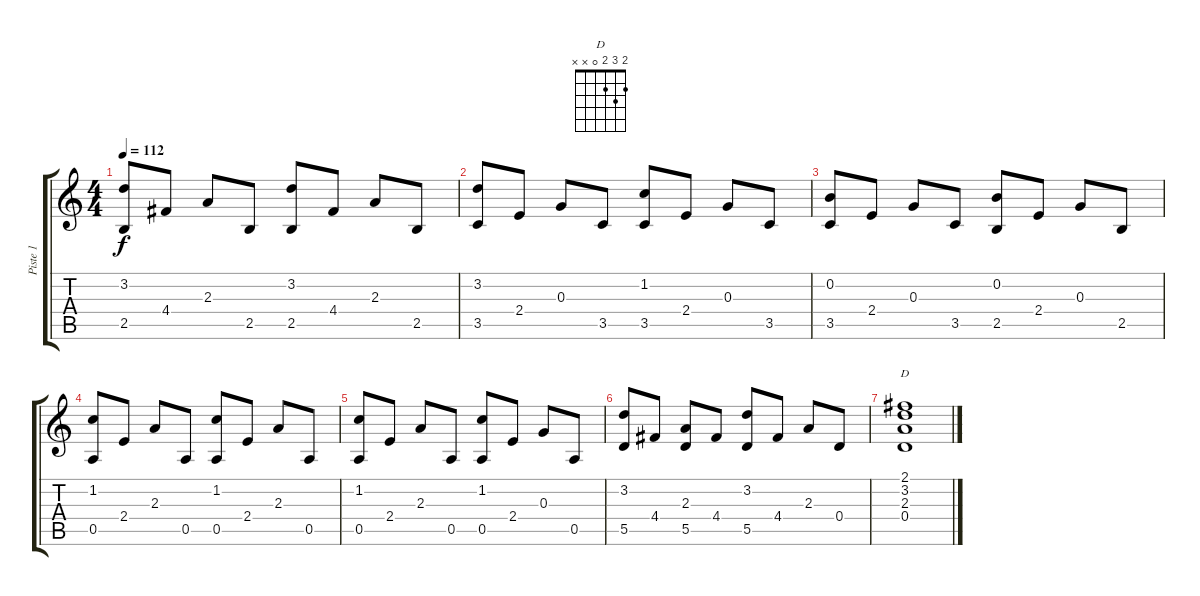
\track ("Piste 1" "Piste 1") {instrument acousticguitarnylon}
\staff {score tabs}
\tuning (E4 B3 G3 D3 A2 E2) {hide}
\chord ("D" 2 3 2 0 x x)
\ts (4 4)
\tempo 112
\clef g2
\ks c
(3.2 2.5).8{dy f} 4.4.8 2.3.8 2.5.8 (3.2 2.5).8 4.4.8 2.3.8 2.5.8 |
(3.2 3.5).8 2.4.8 0.3.8 3.5.8 (1.2 3.5).8 2.4.8 0.3.8 3.5.8 |
(0.2 3.5).8 2.4.8 0.3.8 3.5.8 (0.2 2.5).8 2.4.8 0.3.8 2.5.8 |
(1.2 0.5).8 2.4.8 2.3.8 0.5.8 (1.2 0.5).8 2.4.8 2.3.8 0.5.8 |
(1.2 0.5).8 2.4.8 2.3.8 0.5.8 (1.2 0.5).8 2.4.8 0.3.8 0.5.8 |
(3.2 5.5).8 4.4.8 (2.3 5.5).8 4.4.8 (3.2 5.5).8 4.4.8 2.3.8 0.4.8 |
(2.1 3.2 2.3 0.4).1{ch "D"}
